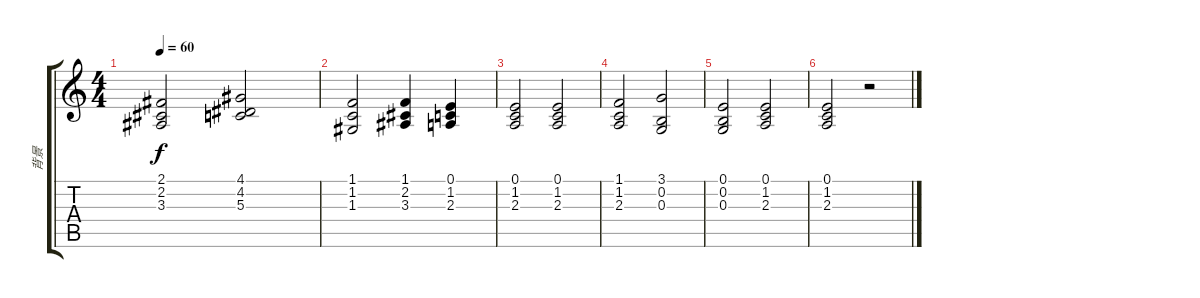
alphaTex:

\track ("背景" "背景") {instrument stringensemble2}
\staff {score tabs}
\tuning (E4 B3 G3 D3 A2 E2) {hide}
\ts (4 4)
\tempo 60
\clef g2
\ks c
(2.1 2.2 3.3).2{dy f} (4.1 4.2 5.3).2 |
(1.1 1.2 1.3).2 (1.1 2.2 3.3).4 (0.1 1.2 2.3).4 |
(0.1 1.2 2.3).2 (0.1 1.2 2.3).2 |
(1.1 1.2 2.3).2 (3.1 0.2 0.3).2 |
(0.1 0.2 0.3).2 (0.1 1.2 2.3).2 |
(0.1 1.2 2.3).2 r.2
